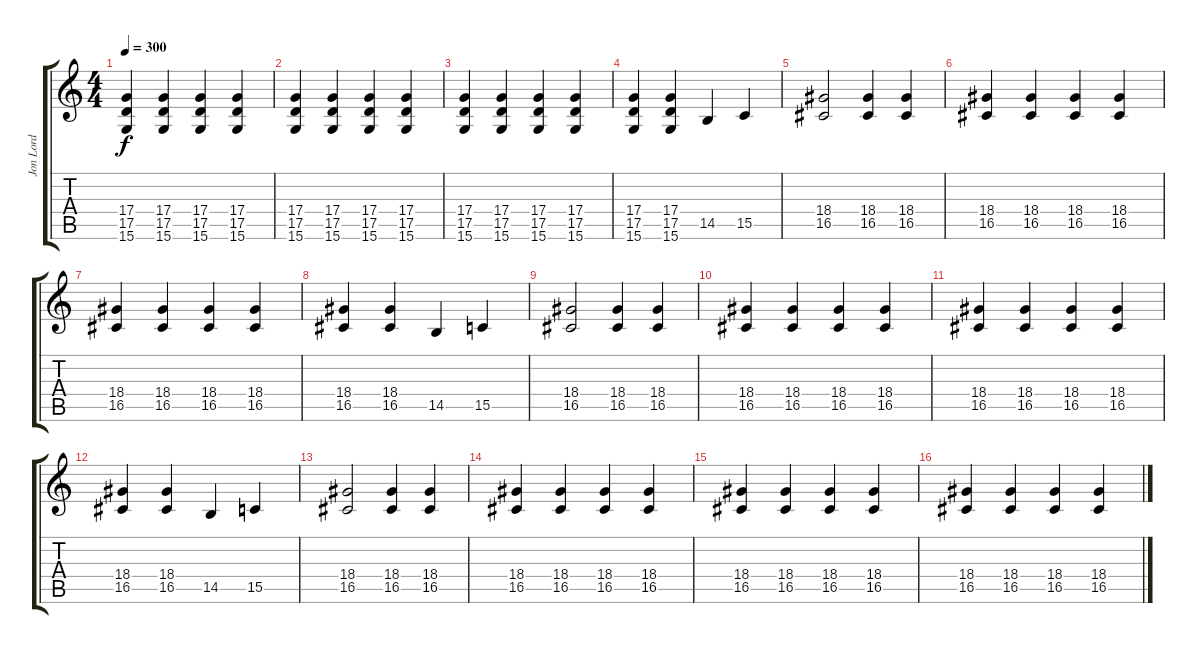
\track ("Jon Lord" "Jon Lord") {instrument drawbarorgan}
\staff {score tabs}
\tuning (E4 B3 G3 D3 A2 E2) {hide}
\ts (4 4)
\tempo 300
\clef g2
\ks c
(17.4 17.5 15.6).4{dy f} (17.4 17.5 15.6).4 (17.4 17.5 15.6).4 (17.4 17.5 15.6).4 |
(17.4 17.5 15.6).4 (17.4 17.5 15.6).4 (17.4 17.5 15.6).4 (17.4 17.5 15.6).4 |
(17.4 17.5 15.6).4 (17.4 17.5 15.6).4 (17.4 17.5 15.6).4 (17.4 17.5 15.6).4 |
(17.4 17.5 15.6).4 (17.4 17.5 15.6).4 14.5.4 15.5.4 |
(18.4 16.5).2 (18.4 16.5).4 (18.4 16.5).4 |
(18.4 16.5).4 (18.4 16.5).4 (18.4 16.5).4 (18.4 16.5).4 |
(18.4 16.5).4 (18.4 16.5).4 (18.4 16.5).4 (18.4 16.5).4 |
(18.4 16.5).4 (18.4 16.5).4 14.5.4 15.5.4 |
(18.4 16.5).2 (18.4 16.5).4 (18.4 16.5).4 |
(18.4 16.5).4 (18.4 16.5).4 (18.4 16.5).4 (18.4 16.5).4 |
(18.4 16.5).4 (18.4 16.5).4 (18.4 16.5).4 (18.4 16.5).4 |
(18.4 16.5).4 (18.4 16.5).4 14.5.4 15.5.4 |
(18.4 16.5).2 (18.4 16.5).4 (18.4 16.5).4 |
(18.4 16.5).4 (18.4 16.5).4 (18.4 16.5).4 (18.4 16.5).4 |
(18.4 16.5).4 (18.4 16.5).4 (18.4 16.5).4 (18.4 16.5).4 |
(18.4 16.5).4 (18.4 16.5).4 (18.4 16.5).4 (18.4 16.5).4
